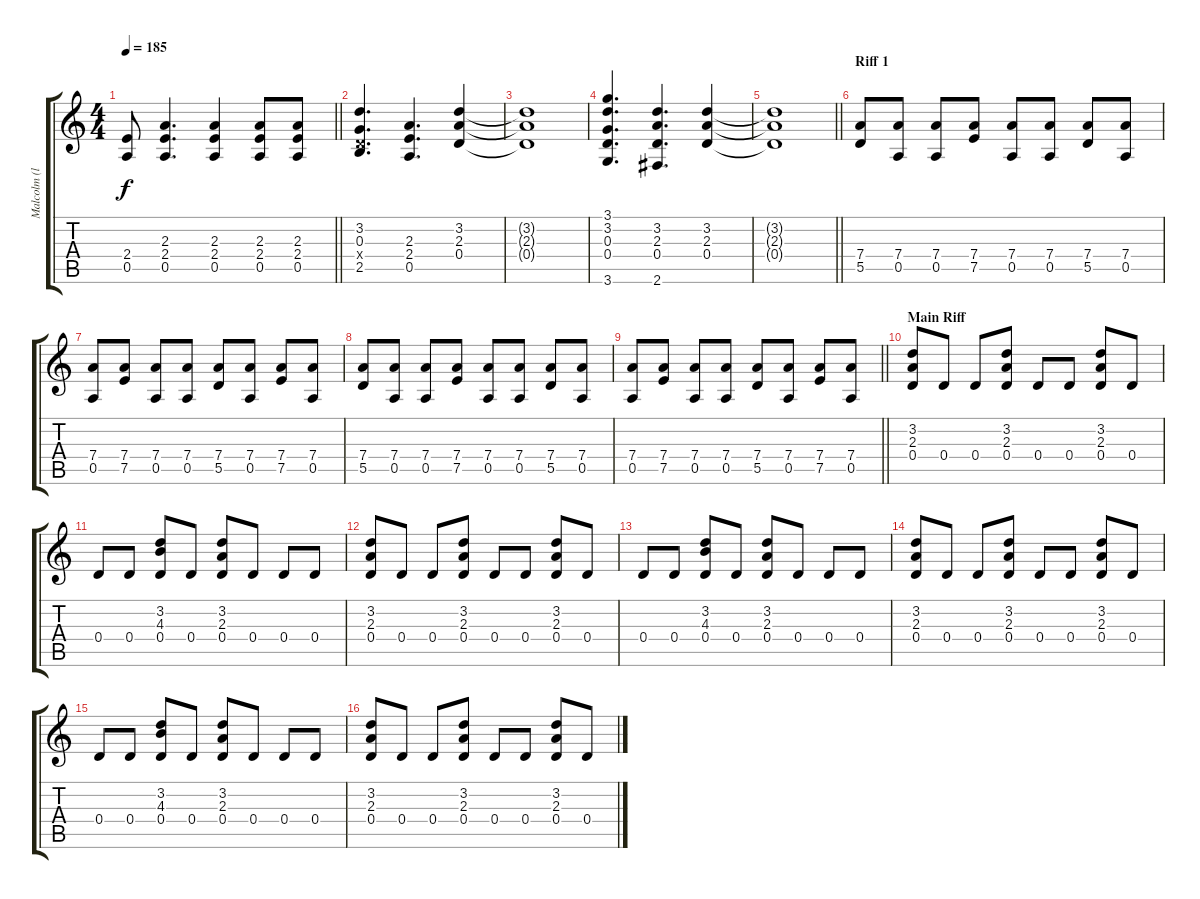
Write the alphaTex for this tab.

\track ("Malcolm (live)" "Malcolm (l") {instrument overdrivenguitar}
\staff {score tabs}
\tuning (E4 B3 G3 D3 A2 E2) {hide}
\ts (4 4)
\tempo 185
\clef g2
\barLineRight lightlight
\ks c
(2.4{t} 0.5{t}).8{dy f} (2.3 2.4 0.5).4{d} (2.3 2.4 0.5).4 (2.3 2.4 0.5).8 (2.3 2.4 0.5).8 |
\section ("" "")
(3.2 0.3 0.4{x} 2.5).4{d} (2.3 2.4 0.5).4{d} (3.2 2.3 0.4).4 |
(3.2{t} 2.3{t} 0.4{t}).1 |
(3.1 3.2 0.3 0.4 3.6).4{d} (3.2 2.3 0.4 2.6).4{d} (3.2 2.3 0.4).4 |
\barLineRight lightlight
(3.2{t} 2.3{t} 0.4{t}).1 |
\section ("" "Riff 1")
(7.4 5.5).8 (7.4 0.5).8 (7.4 0.5).8 (7.4 7.5).8 (7.4 0.5).8 (7.4 0.5).8 (7.4 5.5).8 (7.4 0.5).8 |
(7.4 0.5).8 (7.4 7.5).8 (7.4 0.5).8 (7.4 0.5).8 (7.4 5.5).8 (7.4 0.5).8 (7.4 7.5).8 (7.4 0.5).8 |
(7.4 5.5).8 (7.4 0.5).8 (7.4 0.5).8 (7.4 7.5).8 (7.4 0.5).8 (7.4 0.5).8 (7.4 5.5).8 (7.4 0.5).8 |
\barLineRight lightlight
(7.4 0.5).8 (7.4 7.5).8 (7.4 0.5).8 (7.4 0.5).8 (7.4 5.5).8 (7.4 0.5).8 (7.4 7.5).8 (7.4 0.5).8 |
\section ("" "Main Riff")
(3.2 2.3 0.4).8 0.4.8 0.4.8 (3.2 2.3 0.4).8 0.4.8 0.4.8 (3.2 2.3 0.4).8 0.4.8 |
0.4.8 0.4.8 (3.2 4.3 0.4).8 0.4.8 (3.2 2.3 0.4).8 0.4.8 0.4.8 0.4.8 |
(3.2 2.3 0.4).8 0.4.8 0.4.8 (3.2 2.3 0.4).8 0.4.8 0.4.8 (3.2 2.3 0.4).8 0.4.8 |
0.4.8 0.4.8 (3.2 4.3 0.4).8 0.4.8 (3.2 2.3 0.4).8 0.4.8 0.4.8 0.4.8 |
(3.2 2.3 0.4).8 0.4.8 0.4.8 (3.2 2.3 0.4).8 0.4.8 0.4.8 (3.2 2.3 0.4).8 0.4.8 |
0.4.8 0.4.8 (3.2 4.3 0.4).8 0.4.8 (3.2 2.3 0.4).8 0.4.8 0.4.8 0.4.8 |
(3.2 2.3 0.4).8 0.4.8 0.4.8 (3.2 2.3 0.4).8 0.4.8 0.4.8 (3.2 2.3 0.4).8 0.4.8
